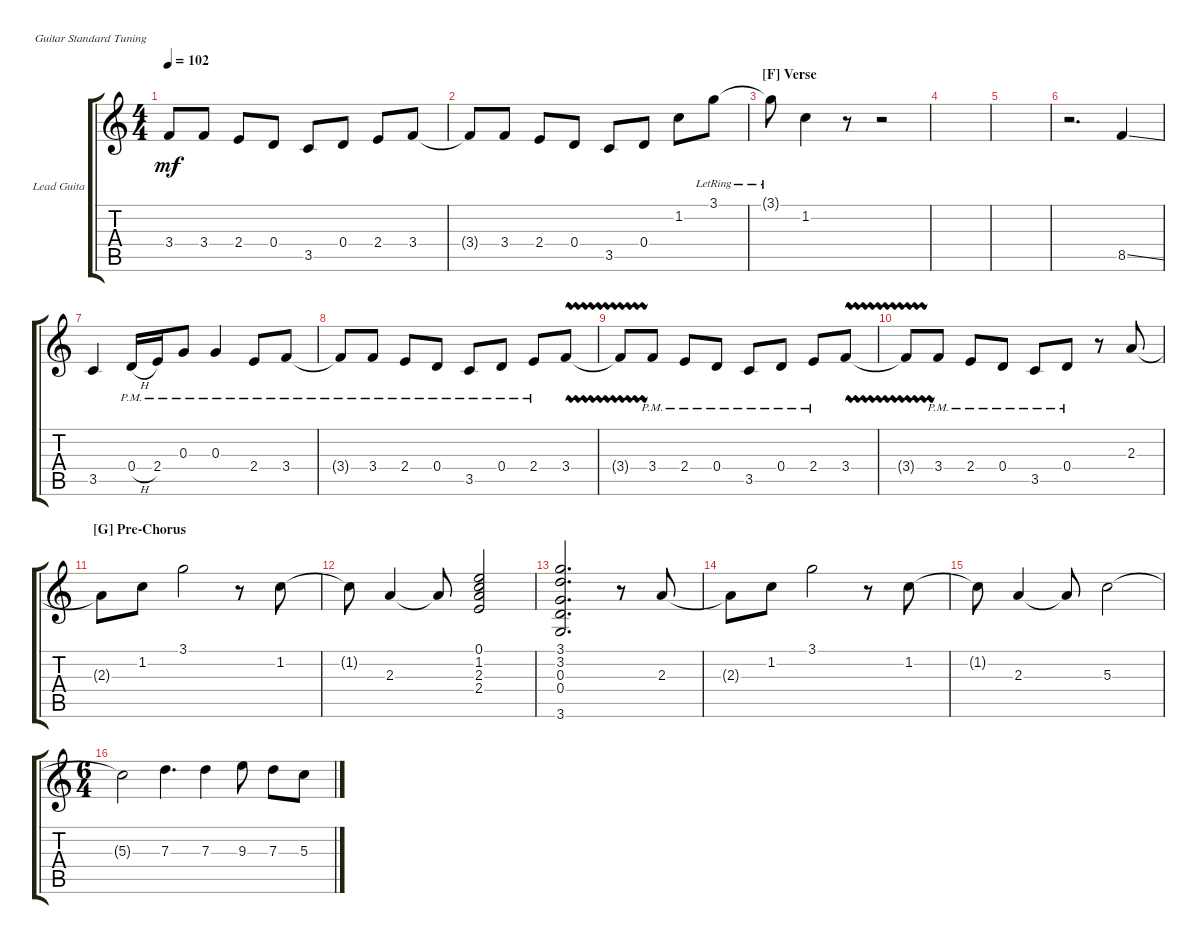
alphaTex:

\defaultSystemsLayout 4
\bracketExtendMode groupsimilarinstruments
\firstSystemTrackNameOrientation horizontal
\otherSystemsTrackNameOrientation horizontal
\track ("Lead Guitar" "Lead Guita") {instrument electricguitarclean}
\staff {score tabs}
\tuning (E4 B3 G3 D3 A2 E2)
\ts (4 4)
\tempo 102
\clef g2
\ks c
3.4{t}.8{dy mf} 3.4.8 2.4.8 0.4.8 3.5.8 0.4.8 2.4.8 3.4.8 |
3.4{t}.8 3.4.8 2.4.8 0.4.8 3.5.8 0.4.8 1.2.8 3.1{lr}.8 |
\section ("F" "Verse")
3.1{lr t}.8 1.2.4 r.8 r.2 |
|
|
r.2{d} 8.5{ss}.4 |
3.5.4 0.4{h pm}.16 2.4{pm}.16 0.3{pm}.8 0.3{pm}.4 2.4{pm}.8 3.4{pm}.8 |
3.4{pm t}.8 3.4{pm}.8 2.4{pm}.8 0.4{pm}.8 3.5{pm}.8 0.4{pm}.8 2.4{pm}.8 3.4{vw}.8 |
3.4{t}.8 3.4{pm}.8 2.4{pm}.8 0.4{pm}.8 3.5{pm}.8 0.4{pm}.8 2.4{pm}.8 3.4{vw}.8 |
3.4{t}.8 3.4{pm}.8 2.4{pm}.8 0.4{pm}.8 3.5{pm}.8 0.4{pm}.8 r.8 2.3.8 |
\section ("G" "Pre-Chorus")
2.3{t}.8 1.2.8 3.1.2 r.8 1.2.8 |
1.2{t}.8 2.3.4 2.3{t}.8 (2.4 2.3 1.2 0.1).2 |
(3.6 0.4 0.3 3.2 3.1).2{d} r.8 2.3.8 |
2.3{t}.8 1.2.8 3.1.2 r.8 1.2.8 |
1.2{t}.8 2.3.4 2.3{t}.8 5.3.2 |
\ts (6 4)
5.3{t}.2 7.3.4{d} 7.3.4 9.3.8 7.3.8 5.3.8
